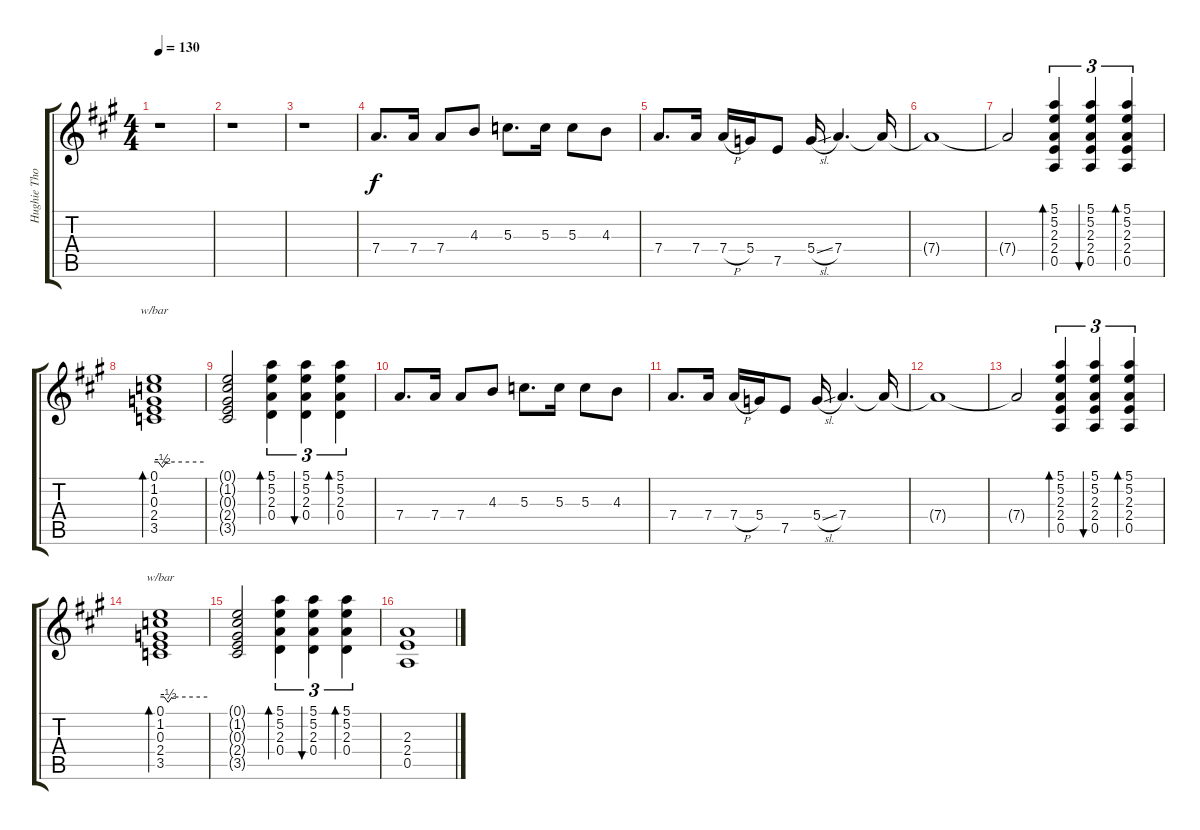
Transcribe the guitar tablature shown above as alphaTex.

\track ("Hughie Thomasson Guitar" "Hughie Tho") {instrument acousticguitarsteel}
\staff {score tabs}
\tuning (E4 B3 G3 D3 A2 E2) {hide}
\ts (4 4)
\tempo 130
\clef g2
\ks f#minor
r.1{dy f} |
r.1 |
r.1 |
7.4.8{d volume 14 balance 8 instrument overdrivenguitar} 7.4.16 7.4.8 4.3.8 5.3.8{d} 5.3.16 5.3.8 4.3.8 |
7.4.8{d} 7.4.16 7.4{h}.16 5.4.16 7.5.8 5.4{sl}.16 7.4.4{d} 7.4{t}.16 |
7.4{t}.1 |
7.4{t}.2 (5.1 5.2 2.3 2.4 0.5).4{tu (3 2) bd 60 volume 10 balance 16} (5.1 5.2 2.3 2.4 0.5).4{tu (3 2) bu 240} (5.1 5.2 2.3 2.4 0.5).4{tu (3 2) bd 240} |
(0.1 1.2 0.3 2.4 3.5).1{tbe (custom default 0 0 5 0 10 -2 15 0 60 0) bd 240} |
(0.1{t} 1.2{t} 0.3{t} 2.4{t} 3.5{t}).2 (5.1 5.2 2.3 0.4).4{tu (3 2) bd 240} (5.1 5.2 2.3 0.4).4{tu (3 2) bu 240} (5.1 5.2 2.3 0.4).4{tu (3 2) bd 240} |
7.4.8{d volume 14 balance 8} 7.4.16 7.4.8 4.3.8 5.3.8{d} 5.3.16 5.3.8 4.3.8 |
7.4.8{d} 7.4.16 7.4{h}.16 5.4.16 7.5.8 5.4{sl}.16 7.4.4{d} 7.4{t}.16 |
7.4{t}.1 |
7.4{t}.2 (5.1 5.2 2.3 2.4 0.5).4{tu (3 2) bd 240 volume 10 balance 16} (5.1 5.2 2.3 2.4 0.5).4{tu (3 2) bu 240} (5.1 5.2 2.3 2.4 0.5).4{tu (3 2) bd 240} |
(0.1 1.2 0.3 2.4 3.5).1{tbe (custom default 0 0 5 0 10 -2 15 0 60 0) bd 240} |
(0.1{t} 1.2{t} 0.3{t} 2.4{t} 3.5{t}).2 (5.1 5.2 2.3 0.4).4{tu (3 2) bd 240} (5.1 5.2 2.3 0.4).4{tu (3 2) bu 240} (5.1 5.2 2.3 0.4).4{tu (3 2) bd 240} |
(2.3 2.4 0.5).1
